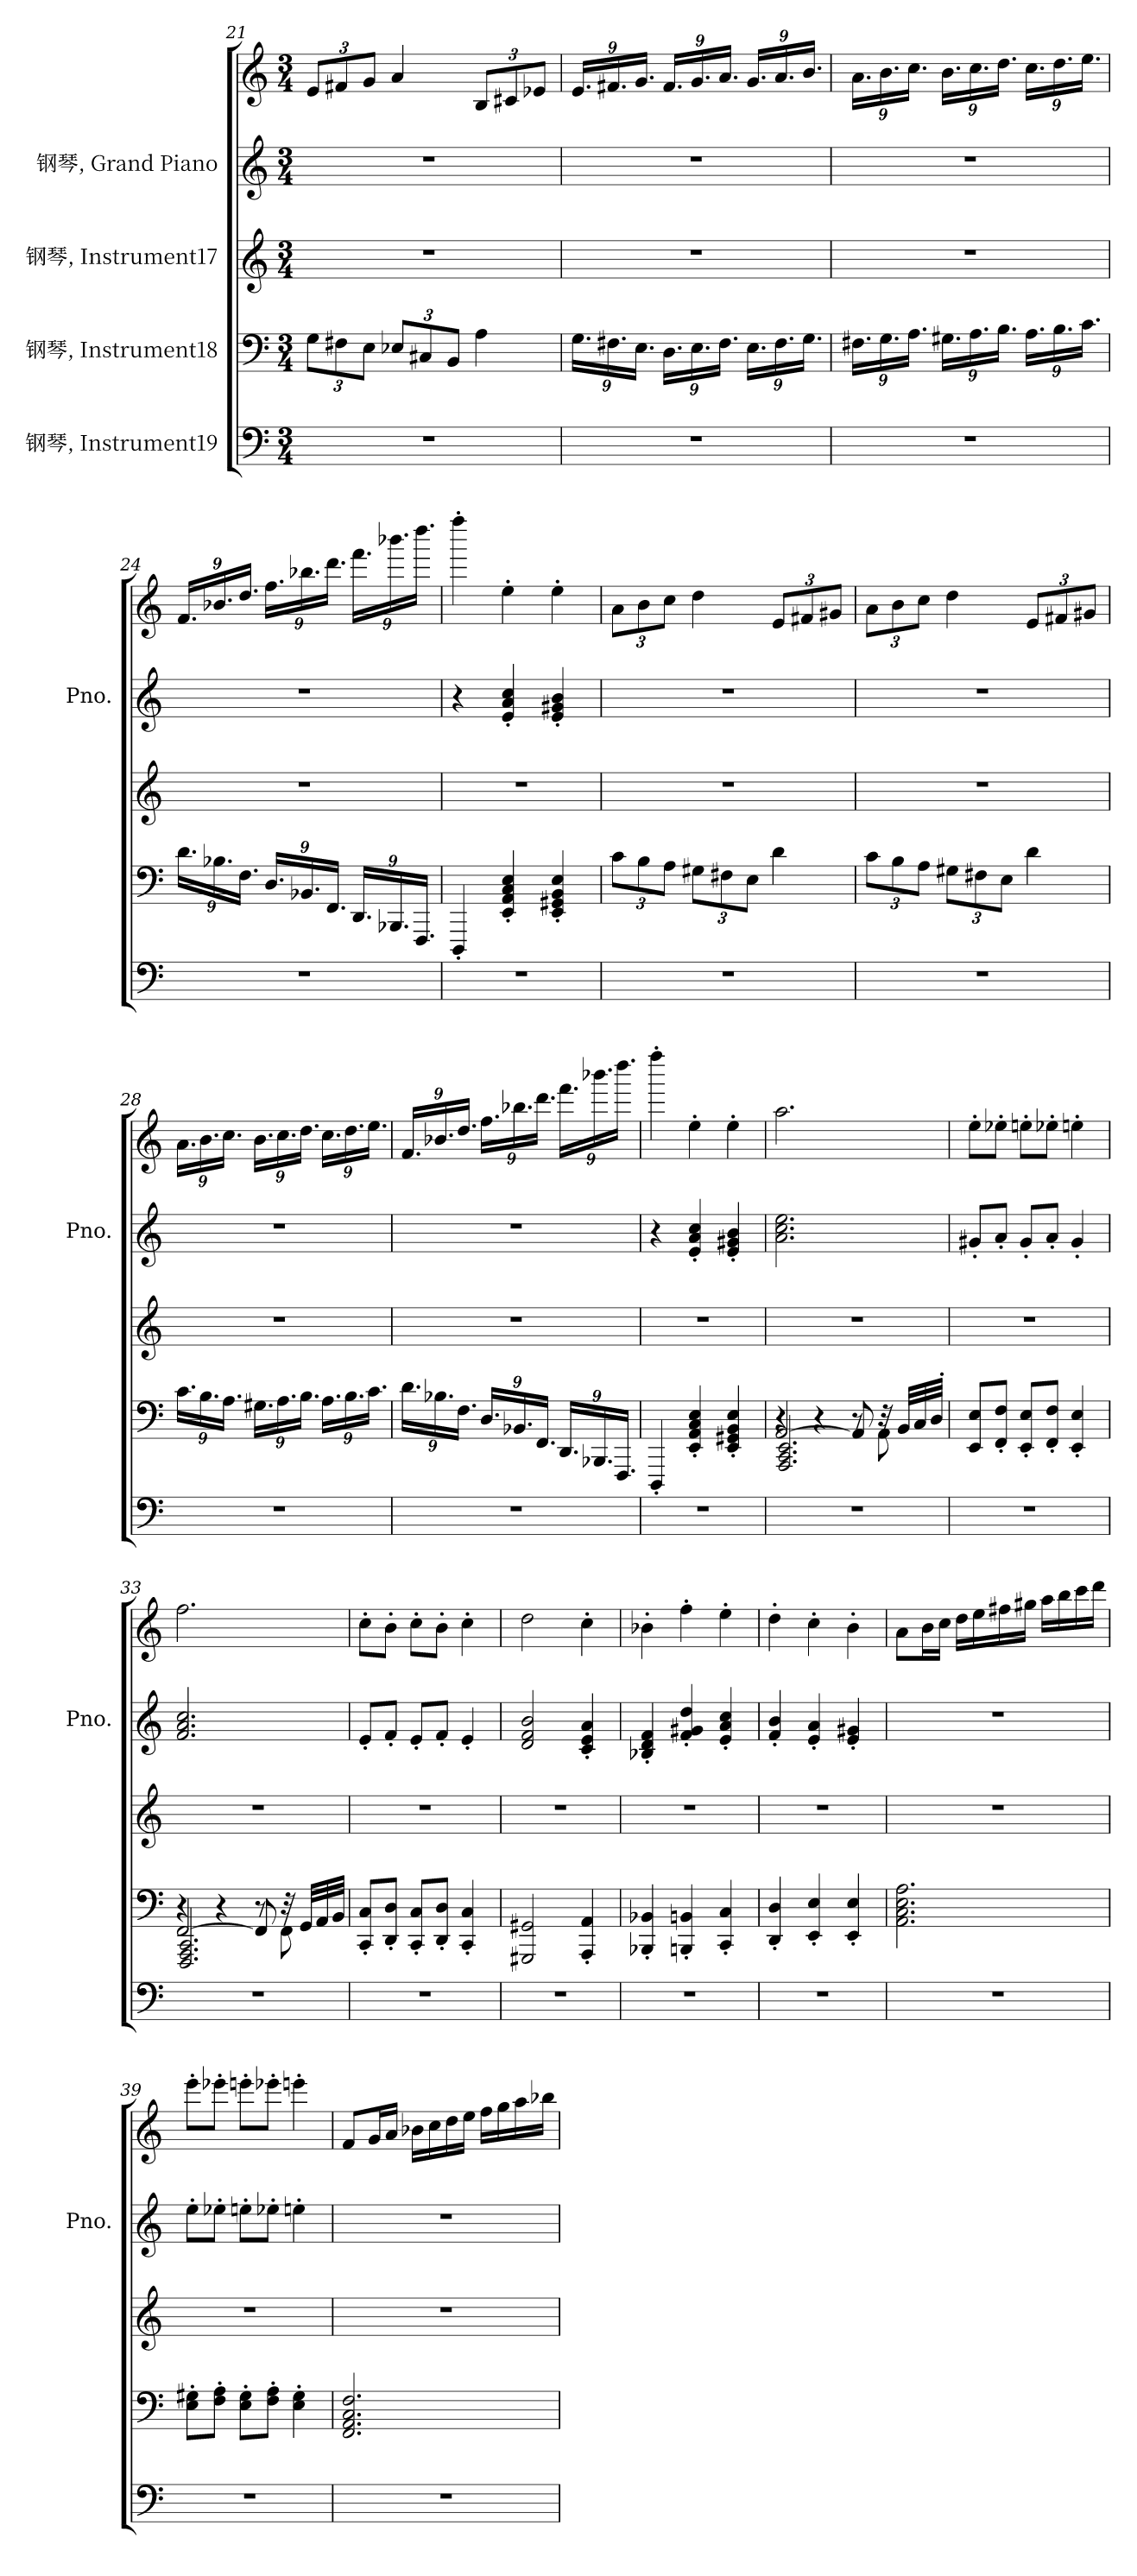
**kern	**kern	**kern	**kern	**kern
*part4	*part3	*part2	*part1	*part1
*staff5	*staff4	*staff3	*staff2	*staff1
*I"钢琴, Instrument19	*I"钢琴, Instrument18	*I"钢琴, Instrument17	*I"钢琴, Grand Piano	*
*	*	*	*I'Pno.	*
*clefF4	*clefF4	*clefG2	*clefG2	*clefG2
*k[]	*k[]	*k[]	*k[]	*k[]
*M3/4	*M3/4	*M3/4	*M3/4	*M3/4
*	*Xbrackettup	*	*	*Xbrackettup
=21	=21	=21	=21	=21
2.r	12G\L	2.r	2.r	12e/L
.	12F#X\	.	.	12f#X/
.	12E\J	.	.	12g/J
.	12E-X/L	.	.	4a/
.	12C#X/	.	.	.
.	12BB/J	.	.	.
.	4A\	.	.	12B/L
.	.	.	.	12c#X/
.	.	.	.	12e-X/J
!!LO:PB:g=z
=22	=22	=22	=22	=22
2.r	18.G\LL	2.r	2.r	18.e/LL
.	18.F#X\	.	.	18.f#X/
.	18.E\JJ	.	.	18.g/JJ
.	18.D\LL	.	.	18.f#/LL
.	18.E\	.	.	18.g/
.	18.F#\JJ	.	.	18.a/JJ
.	18.E\LL	.	.	18.g/LL
.	18.F#\	.	.	18.a/
.	18.G\JJ	.	.	18.b/JJ
=23	=23	=23	=23	=23
2.r	18.F#X\LL	2.r	2.r	18.a\LL
.	18.G\	.	.	18.b\
.	18.A\JJ	.	.	18.cc\JJ
.	18.G#X\LL	.	.	18.b\LL
.	18.A\	.	.	18.cc\
.	18.B\JJ	.	.	18.dd\JJ
.	18.A\LL	.	.	18.cc\LL
.	18.B\	.	.	18.dd\
.	18.c\JJ	.	.	18.ee\JJ
!!LO:LB:g=z
=24	=24	=24	=24	=24
2.r	18.d\LL	2.r	2.r	18.f/LL
.	18.B-X\	.	.	18.b-X/
.	18.F\JJ	.	.	18.dd/JJ
.	18.D/LL	.	.	18.ff\LL
.	18.BB-X/	.	.	18.bb-X\
.	18.FF/JJ	.	.	18.ddd\JJ
.	18.DD/LL	.	.	18.fff\LL
.	18.BBB-X/	.	.	18.bbb-X\
.	18.FFF/JJ	.	.	18.dddd\JJ
=25	=25	=25	=25	=25
2.r	4DDD'/	2.r	4r	4ffff'\
.	4EE/' 4AA/' 4C/' 4E/'	.	4e/' 4a/' 4cc/'	4ee'\
.	4EE/' 4GG#X/' 4BB/' 4E/'	.	4e/' 4g#X/' 4b/'	4ee'\
=26	=26	=26	=26	=26
2.r	12c\L	2.r	2.r	12a\L
.	12B\	.	.	12b\
.	12A\J	.	.	12cc\J
.	12G#X\L	.	.	4dd\
.	12F#X\	.	.	.
.	12E\J	.	.	.
.	4d\	.	.	12e/L
.	.	.	.	12f#X/
.	.	.	.	12g#X/J
!!LO:PB:g=z
=27	=27	=27	=27	=27
2.r	12c\L	2.r	2.r	12a\L
.	12B\	.	.	12b\
.	12A\J	.	.	12cc\J
.	12G#X\L	.	.	4dd\
.	12F#X\	.	.	.
.	12E\J	.	.	.
.	4d\	.	.	12e/L
.	.	.	.	12f#X/
.	.	.	.	12g#X/J
=28	=28	=28	=28	=28
2.r	18.c\LL	2.r	2.r	18.a\LL
.	18.B\	.	.	18.b\
.	18.A\JJ	.	.	18.cc\JJ
.	18.G#X\LL	.	.	18.b\LL
.	18.A\	.	.	18.cc\
.	18.B\JJ	.	.	18.dd\JJ
.	18.A\LL	.	.	18.cc\LL
.	18.B\	.	.	18.dd\
.	18.c\JJ	.	.	18.ee\JJ
=29	=29	=29	=29	=29
2.r	18.d\LL	2.r	2.r	18.f/LL
.	18.B-X\	.	.	18.b-X/
.	18.F\JJ	.	.	18.dd/JJ
.	18.D/LL	.	.	18.ff\LL
.	18.BB-X/	.	.	18.bb-X\
.	18.FF/JJ	.	.	18.ddd\JJ
.	18.DD/LL	.	.	18.fff\LL
.	18.BBB-X/	.	.	18.bbb-X\
.	18.FFF/JJ	.	.	18.dddd\JJ
!!LO:LB:g=z
=30	=30	=30	=30	=30
2.r	4DDD'/	2.r	4r	4ffff'\
.	4EE/' 4AA/' 4C/' 4E/'	.	4e/' 4a/' 4cc/'	4ee'\
.	4EE/' 4GG#X/' 4BB/' 4E/'	.	4e/' 4g#X/' 4b/'	4ee'\
=31	=31	=31	=31	=31
*	*^	*	*	*
*	*	*^	*	*	*
2.r	[2AA/	4r	2.AAA/ 2.CC/ 2.EE/	2.r	2.a\ 2.cc\ 2.ee\	2.aa\
.	.	4r	.	.	.	.
.	8AA/]	8r	.	.	.	.
.	32r	8AA\	.	.	.	.
.	32BB/LLL	.	.	.	.	.
.	32C/	.	.	.	.	.
.	32D'/JJJ	.	.	.	.	.
*	*v	*v	*v	*	*	*
=32	=32	=32	=32	=32
2.r	8EE/ 8E/L	2.r	8g#X'/L	8ee'\L
.	8FF/' 8F/'J	.	8a'/J	8ee-X'\J
.	8EE/' 8E/'L	.	8g#'/L	8een'\L
.	8FF/' 8F/'J	.	8a'/J	8ee-X'\J
.	4EE/' 4E/'	.	4g#'/	4een'\
=33	=33	=33	=33	=33
*	*^	*	*	*
*	*	*^	*	*	*
2.r	[2FF/	4r	2.FFF/ 2.AAA/ 2.CC/	2.r	2.f/ 2.a/ 2.cc/	2.ff\
.	.	4r	.	.	.	.
.	8FF/]	8r	.	.	.	.
.	32r	8FF\	.	.	.	.
.	32GG/LLL	.	.	.	.	.
.	32AA/	.	.	.	.	.
.	32BB/JJJ	.	.	.	.	.
*	*v	*v	*v	*	*	*
=34	=34	=34	=34	=34
2.r	8CC/' 8C/'L	2.r	8e'/L	8cc'\L
.	8DD/' 8D/'J	.	8f'/J	8b'\J
.	8CC/' 8C/'L	.	8e'/L	8cc'\L
.	8DD/' 8D/'J	.	8f'/J	8b'\J
.	4CC/' 4C/'	.	4e'/	4cc'\
=35	=35	=35	=35	=35
2.r	2GGG#X/ 2GG#X/	2.r	2d/ 2f/ 2b/	2dd\
.	4AAA/' 4AA/'	.	4c/' 4e/' 4a/'	4cc'\
!!LO:PB:g=z
=36	=36	=36	=36	=36
2.r	4BBB-X/' 4BB-X/'	2.r	4B-X/' 4d/' 4f/'	4b-X'\
.	4BBBn/' 4BBn/'	.	4f/' 4g#X/' 4dd/'	4ff'\
.	4CC/' 4C/'	.	4e/' 4a/' 4cc/'	4ee'\
=37	=37	=37	=37	=37
2.r	4DD/' 4D/'	2.r	4f/' 4b/'	4dd'\
.	4EE/' 4E/'	.	4e/' 4a/'	4cc'\
.	4EE/' 4E/'	.	4e/' 4g#X/'	4b'\
=38	=38	=38	=38	=38
2.r	2.AA\ 2.C\ 2.E\ 2.A\	2.r	2.r	8a\L
.	.	.	.	16b\L
.	.	.	.	16cc\JJ
.	.	.	.	16dd\LL
.	.	.	.	16ee\
.	.	.	.	16ff#X\
.	.	.	.	16gg#X\JJ
.	.	.	.	16aa\LL
.	.	.	.	16bb\
.	.	.	.	16ccc\
.	.	.	.	16ddd\JJ
=39	=39	=39	=39	=39
2.r	8E\' 8G#X\'L	2.r	8ee'\L	8eee'\L
.	8F\' 8A\'J	.	8ee-X'\J	8eee-X'\J
.	8E\' 8G#\'L	.	8een'\L	8eeen'\L
.	8F\' 8A\'J	.	8ee-X'\J	8eee-X'\J
.	4E\' 4G#\'	.	4een'\	4eeen'\
!!LO:LB:g=z
=40	=40	=40	=40	=40
2.r	2.FF/ 2.AA/ 2.C/ 2.F/	2.r	2.r	8f/L
.	.	.	.	16g/L
.	.	.	.	16a/JJ
.	.	.	.	16b-X\LL
.	.	.	.	16cc\
.	.	.	.	16dd\
.	.	.	.	16ee\JJ
.	.	.	.	16ff\LL
.	.	.	.	16gg\
.	.	.	.	16aa\
.	.	.	.	16bb-X\JJ
=	=	=	=	=
*-	*-	*-	*-	*-
